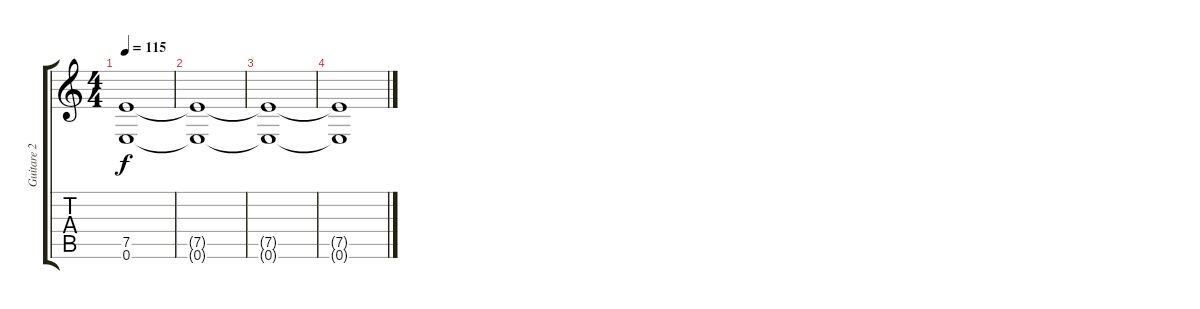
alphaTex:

\track ("Guitare 2" "Guitare 2") {instrument distortionguitar}
\staff {score tabs}
\tuning (E4 B3 G3 D3 A2 E2) {hide}
\ts (4 4)
\tempo 115
\clef g2
\ks c
(7.5{t} 0.6{t}).1{dy f} |
(7.5{t} 0.6{t}).1 |
(7.5{t} 0.6{t}).1 |
(7.5{t} 0.6{t}).1
